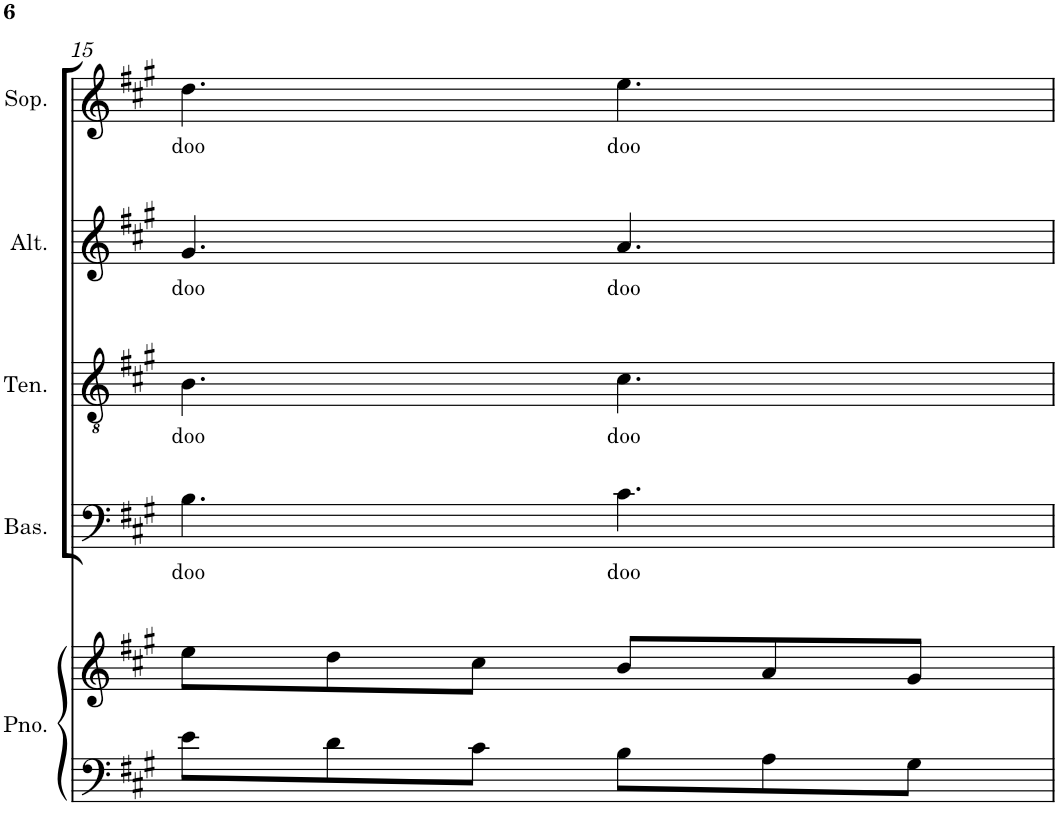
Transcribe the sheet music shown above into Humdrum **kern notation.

**kern	**kern	**kern	**text	**kern	**text	**kern	**text	**kern	**text
*part5	*part5	*part4	*part4	*part3	*part3	*part2	*part2	*part1	*part1
*staff6	*staff5	*staff4	*staff4	*staff3	*staff3	*staff2	*staff2	*staff1	*staff1
*I"Piano	*	*I"Bass	*	*I"Tenor	*	*I"Alto	*	*I"Soprano	*
*I'Pno.	*	*I'Bas.	*	*I'Ten.	*	*I'Alt.	*	*I'Sop.	*
!!LO:PB:g=z
*clefF4	*clefG2	*clefF4	*	*clefGv2	*	*clefG2	*	*clefG2	*
*k[f#c#g#]	*k[f#c#g#]	*k[f#c#g#]	*	*k[f#c#g#]	*	*k[f#c#g#]	*	*k[f#c#g#]	*
*A:	*A:	*A:	*	*A:	*	*A:	*	*A:	*
*M6/8	*M6/8	*M6/8	*	*M6/8	*	*M6/8	*	*M6/8	*
=15	=15	=15	=15	=15	=15	=15	=15	=15	=15
!	!	!	!LO:LY:b	!	!LO:LY:b	!	!LO:LY:b	!	!LO:LY:b
8e\L	8ee\L	4.B\	doo	4.B\	doo	4.g#/	doo	4.dd\	doo
8d\	8dd\	.	.	.	.	.	.	.	.
8c#\J	8cc#\J	.	.	.	.	.	.	.	.
!	!	!	!LO:LY:b	!	!LO:LY:b	!	!LO:LY:b	!	!LO:LY:b
8B\L	8b/L	4.c#\	doo	4.c#\	doo	4.a/	doo	4.ee\	doo
8A\	8a/	.	.	.	.	.	.	.	.
8G#\J	8g#/J	.	.	.	.	.	.	.	.
=	=	=	=	=	=	=	=	=	=
*-	*-	*-	*-	*-	*-	*-	*-	*-	*-
